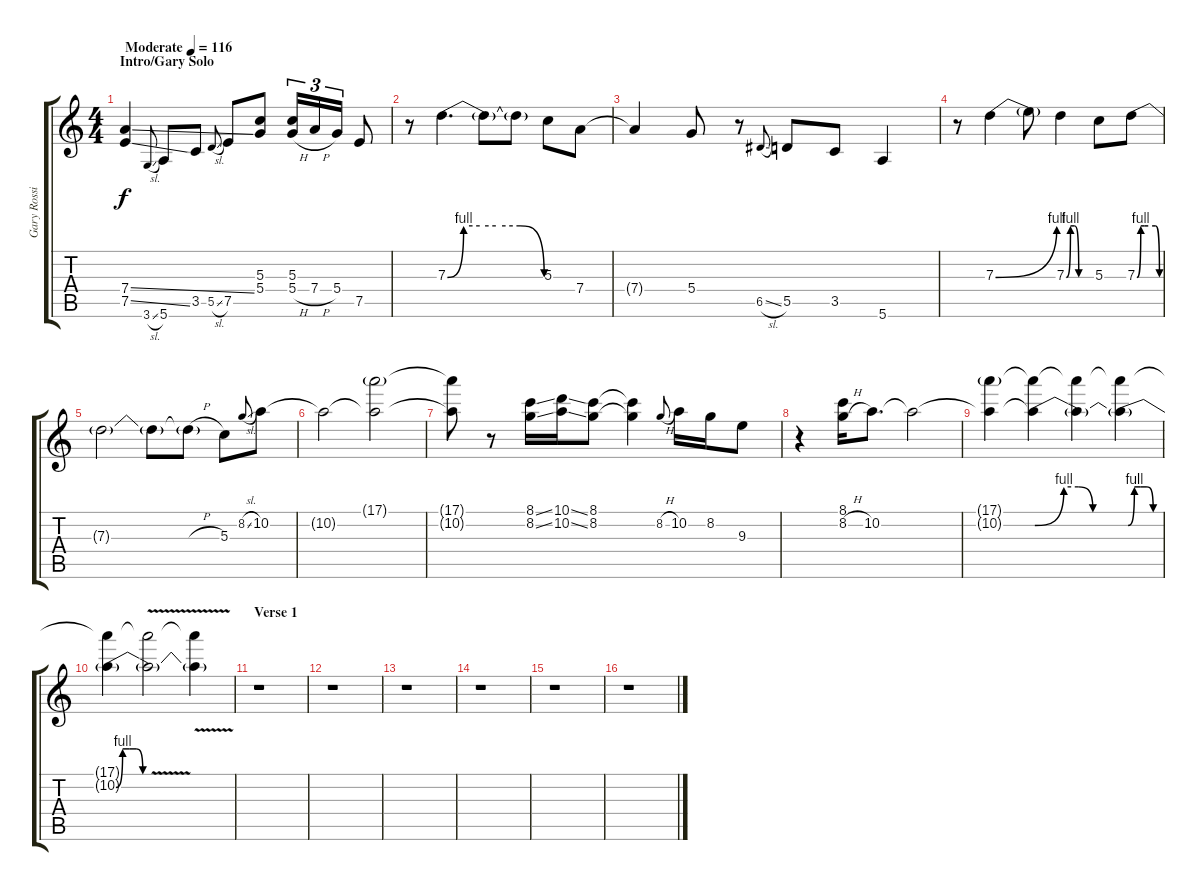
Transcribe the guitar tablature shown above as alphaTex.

\track ("Gary Rossington" "Gary Rossi") {instrument overdrivenguitar}
\staff {score tabs}
\tuning (E4 B3 G3 D3 A2 E2) {hide}
\ts (4 4)
\section ("" "Intro/Gary Solo")
\tempo (116 "Moderate")
\clef g2
\ks c
(7.4{ss} 7.5{ss}).4{dy f instrument overdrivenguitar} 3.6{sl}.8{gr onbeat} 5.6.8 3.5.8 5.5{sl}.8{gr onbeat} 7.5.8 (5.3 5.4).8 (5.3 5.4{h}).16{tu (3 2)} 7.4{h}.16{tu (3 2)} 5.4.16{tu (3 2)} 7.5.8 |
r.8 7.3{be (custom 0 0 10 4 20 4 30 4 45 4 60 0)}.4{d} 7.3{t}.8 7.3{t}.8 5.3.8 7.4.8 |
7.4{t}.4 5.4.8 r.8 6.5{sl}.8{gr onbeat} 5.5.8 3.5.8 5.6.4 |
r.8 7.3{be (bend 0 0 60 4)}.4 7.3{t}.8 7.3{be (custom 0 0 10 4 20 4 30 0 60 0)}.4 5.3.8 7.3{be (custom 0 0 10 4 20 4 30 4 50 4 60 0)}.8 |
7.3{t}.2 7.3{t}.8 7.3{h t}.8 5.3.8 8.2{sl}.8{gr onbeat} 10.2.8 |
10.2{t}.2 (17.1{g} 10.2{t}).2 |
(17.1{t} 10.2{t}).8 r.8 (8.1{ss} 8.2{ss}).16 (10.1{ss} 10.2{ss}).16 (8.1 8.2).8 (8.1{t} 8.2{t}).4 8.2{h}.8{gr onbeat} 10.2.16 8.2.16 9.3.8 |
r.4 (8.1 8.2{h}).16 10.2.8{d} 10.2{t}.2 |
(17.1{g} 10.2{t}).4 (17.1{t} 10.2{be (custom 0 0 20 4 30 4 40 0 50 0 60 0) t}).4 (17.1{t} 10.2{t}).4 (17.1{t} 10.2{be (custom 0 0 10 0 20 4 30 4 40 4 50 0 60 0) t}).4 |
(17.1{t} 10.2{be (custom 0 0 10 0 20 4 30 4 40 4 50 0 60 0) t}).4 (17.1{t} 10.2{v t}).2 (17.1{t} 10.2{t}).4 |
\section ("" "Verse 1")
r.1 |
r.1 |
r.1 |
r.1 |
r.1 |
r.1
